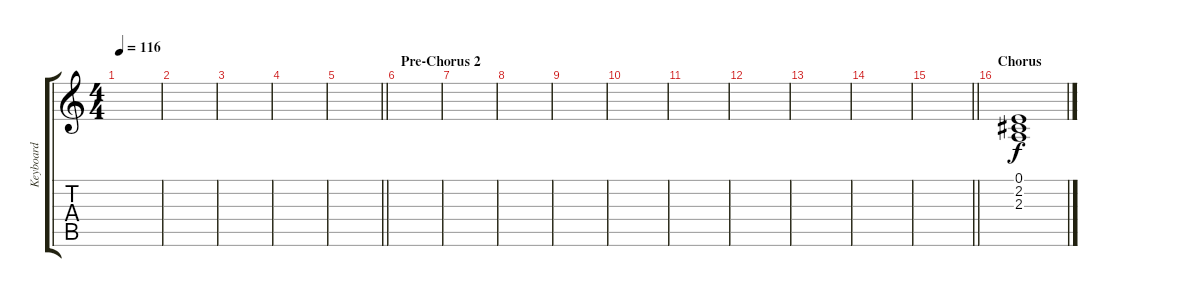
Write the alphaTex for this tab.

\track ("Keyboard" "Keyboard") {instrument stringensemble1}
\staff {score tabs}
\tuning (E4 B3 G3 D3 A2 E2) {hide}
\ts (4 4)
\tempo 116
\clef g2
\ks c
|
|
|
|
\barLineRight lightlight
|
\section ("" "Pre-Chorus 2")
|
|
|
|
|
|
|
|
|
\barLineRight lightlight
|
\section ("" "Chorus")
(0.1 2.2 2.3).1
